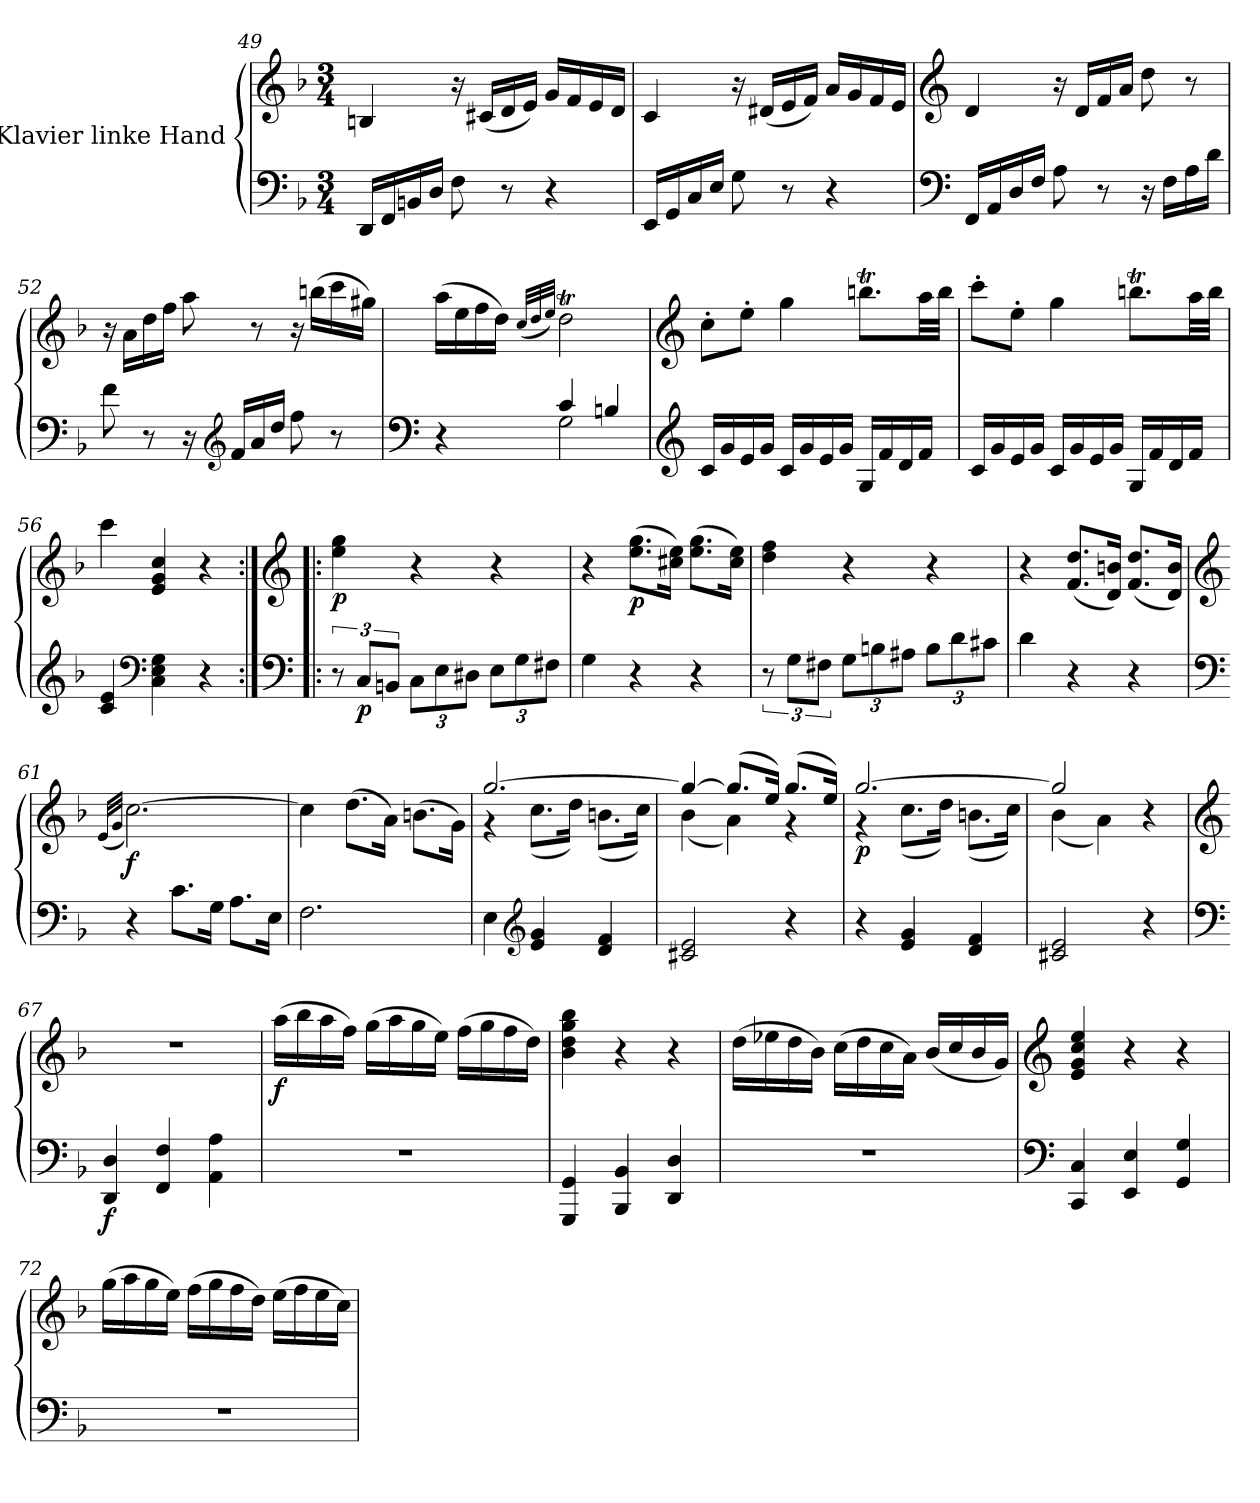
**kern	**kern	**dynam
*part1	*part1	*part1
*staff2	*staff1	*staff1/2
*I"Klavier linke Hand	*	*
*clefF4	*clefG2	*
*k[b-]	*k[b-]	*
*M3/4	*M3/4	*
=49	=49	=49
16DD/LL	4Bn/	.
16FF/	.	.
16BBn/	.	.
16D/JJ	.	.
8F\	16r	.
.	(16c#X/LL	.
8r	16d/	.
.	16e/JJ)	.
4r	16g/LL	.
.	16f/	.
.	16e/	.
.	16d/JJ	.
!!LO:LB:g=z
=50	=50	=50
16EE/LL	4c/	.
16GG/	.	.
16C/	.	.
16E/JJ	.	.
8G\	16r	.
.	(16d#X/LL	.
8r	16e/	.
.	16f/JJ)	.
4r	16a/LL	.
.	16g/	.
.	16f/	.
.	16e/JJ	.
!!LO:LB:g=z
=51	=51	=51
*clefF4	*clefG2	*
16FF/LL	4d/	.
16AA/	.	.
16D/	.	.
16F/JJ	.	.
8A\	16r	.
.	16d/LL	.
8r	16f/	.
.	16a/JJ	.
16r	8dd\	.
16F\LL	.	.
16A\	8r	.
16d\JJ	.	.
=52	=52	=52
8f\	16r	.
.	16a\LL	.
8r	16dd\	.
.	16ff\JJ	.
16r	8aa\	.
*clefG2	*	*
16f/LL	.	.
16a/	8r	.
16dd/JJ	.	.
8ff\	16r	.
.	(16bbn\LL	.
8r	16ccc\	.
.	16gg#X\JJ)	.
!!LO:LB:g=z
=53	=53	=53
*clefF4	*	*
*^	*	*
4r	4ryy	(16aa\LL	.
.	.	16ee\	.
.	.	16ff\	.
.	.	16dd\JJ)	.
.	.	(32qcc/LLL	.
.	.	32qdd/	.
.	.	32qee/JJJ)	.
4c/	2G\	2ddT\	.
4Bn/	.	.	.
*v	*v	*	*
!!LO:LB:g=z
=54	=54	=54
*clefG2	*clefG2	*
16c/LL	8cc'\L	.
16g/	.	.
16e/	8ee'\J	.
16g/JJ	.	.
16c/LL	4gg\	.
16g/	.	.
16e/	.	.
16g/JJ	.	.
16G/LL	8.bbnt\L	.
16f/	.	.
16d/	.	.
16f/JJ	32aa\LL	.
.	32bb\JJJ	.
=55	=55	=55
16c/LL	8ccc'\L	.
16g/	.	.
16e/	8ee'\J	.
16g/JJ	.	.
16c/LL	4gg\	.
16g/	.	.
16e/	.	.
16g/JJ	.	.
16G/LL	8.bbnt\L	.
16f/	.	.
16d/	.	.
16f/JJ	32aa\LL	.
.	32bb\JJJ	.
!!LO:LB:g=z
=56	=56	=56
4c/ 4e/	4ccc\	.
*clefF4	*	*
4C\ 4E\ 4G\	4e/ 4g/ 4cc/	.
4r	4r	.
!!LO:PB:g=z
=57:|!|:	=57:|!|:	=57:|!|:
*clefF4	*clefG2	*
!	!	!LO:DY:b
12r	4ee\ 4gg\	p
!	!	!LO:DY:b=2
12C/L	.	p
12BBn/J	.	.
*Xbrackettup	*	*
12C\L	4r	.
12E\	.	.
12D#X\J	.	.
12E\L	4r	.
12G\	.	.
12F#X\J	.	.
=58	=58	=58
4G\	4r	.
!	!	!LO:DY:b
4r	(8.ee\ 8.gg\L	p
.	16cc#X\ 16ee\Jk)	.
4r	(8.ee\ 8.gg\L	.
.	16cc#\ 16ee\Jk)	.
=59	=59	=59
*brackettup	*	*
12r	4dd\ 4ff\	.
12G\L	.	.
12F#X\J	.	.
*Xbrackettup	*	*
12G\L	4r	.
12Bn\	.	.
12A#X\J	.	.
12B\L	4r	.
12d\	.	.
12c#X\J	.	.
=60	=60	=60
4d\	4r	.
4r	(8.f/ 8.dd/L	.
.	16d/ 16bn/Jk)	.
4r	(8.f/ 8.dd/L	.
.	16d/ 16b/Jk)	.
!!LO:LB:g=z
=61	=61	=61
*clefF4	*clefG2	*
.	(32qe/LLL	.
.	32qg/JJJ	.
!	!	!LO:DY:b
4r	[2.cc\)	f
8.c\L	.	.
16G\Jk	.	.
8.A\L	.	.
16E\Jk	.	.
=62	=62	=62
2.F\	4cc\]	.
.	(8.dd\L	.
.	16a\Jk)	.
.	(8.bn\L	.
.	16g\Jk)	.
=63	=63	=63
*	*^	*
4E\	[2.gg/	4r	.
*clefG2	*	*	*
4e/ 4g/	.	(8.cc\L	.
.	.	16dd\Jk)	.
4d/ 4f/	.	(8.bn\L	.
.	.	16cc\Jk)	.
=64	=64	=64	=64
2c#X/ 2e/	4gg/_	(4b-\	.
.	(8.gg/L]	4a\)	.
.	16ee/Jk)	.	.
4r	(8.gg/L	4r	.
.	16ee/Jk)	.	.
=65	=65	=65	=65
!	!	!	!LO:DY:b
4r	[2.gg/	4r	p
4e/ 4g/	.	(8.cc\L	.
.	.	16dd\Jk)	.
4d/ 4f/	.	(8.bn\L	.
.	.	16cc\Jk)	.
!!LO:LB:g=z	!!
=66	=66	=66	=66
2c#X/ 2e/	2gg/]	(4b-\	.
.	.	4a\)	.
4r	4r	4ryy	.
*	*v	*v	*
!!LO:LB:g=z
=67	=67	=67
*clefF4	*clefG2	*
*	*^	*
!	!	!	!LO:DY:b=2
*	*v	*v	*
4DD/ 4D/	2.r	f
4FF/ 4F/	.	.
4AA\ 4A\	.	.
=68	=68	=68
!	!	!LO:DY:b
2.r	(16aa\LL	f
.	16bb-\	.
.	16aa\	.
.	16ff\JJ)	.
.	(16gg\LL	.
.	16aa\	.
.	16gg\	.
.	16ee\JJ)	.
.	(16ff\LL	.
.	16gg\	.
.	16ff\	.
.	16dd\JJ)	.
=69	=69	=69
4GGG/ 4GG/	4b-\ 4dd\ 4gg\ 4bb-\	.
4BBB-/ 4BB-/	4r	.
4DD/ 4D/	4r	.
!!LO:LB:g=z
=70	=70	=70
2.r	(16dd\LL	.
.	16ee-X\	.
.	16dd\	.
.	16b-\JJ)	.
.	(16cc\LL	.
.	16dd\	.
.	16cc\	.
.	16a\JJ)	.
.	(16b-/LL	.
.	16cc/	.
.	16b-/	.
.	16g/JJ)	.
!!LO:LB:g=z
=71	=71	=71
*clefF4	*clefG2	*
4CC/ 4C/	4e/ 4g/ 4cc/ 4ee/	.
4EE/ 4E/	4r	.
4GG/ 4G/	4r	.
=72	=72	=72
2.r	(16gg\LL	.
.	16aa\	.
.	16gg\	.
.	16ee\JJ)	.
.	(16ff\LL	.
.	16gg\	.
.	16ff\	.
.	16dd\JJ)	.
.	(16ee\LL	.
.	16ff\	.
.	16ee\	.
.	16cc\JJ)	.
=	=	=
*-	*-	*-
